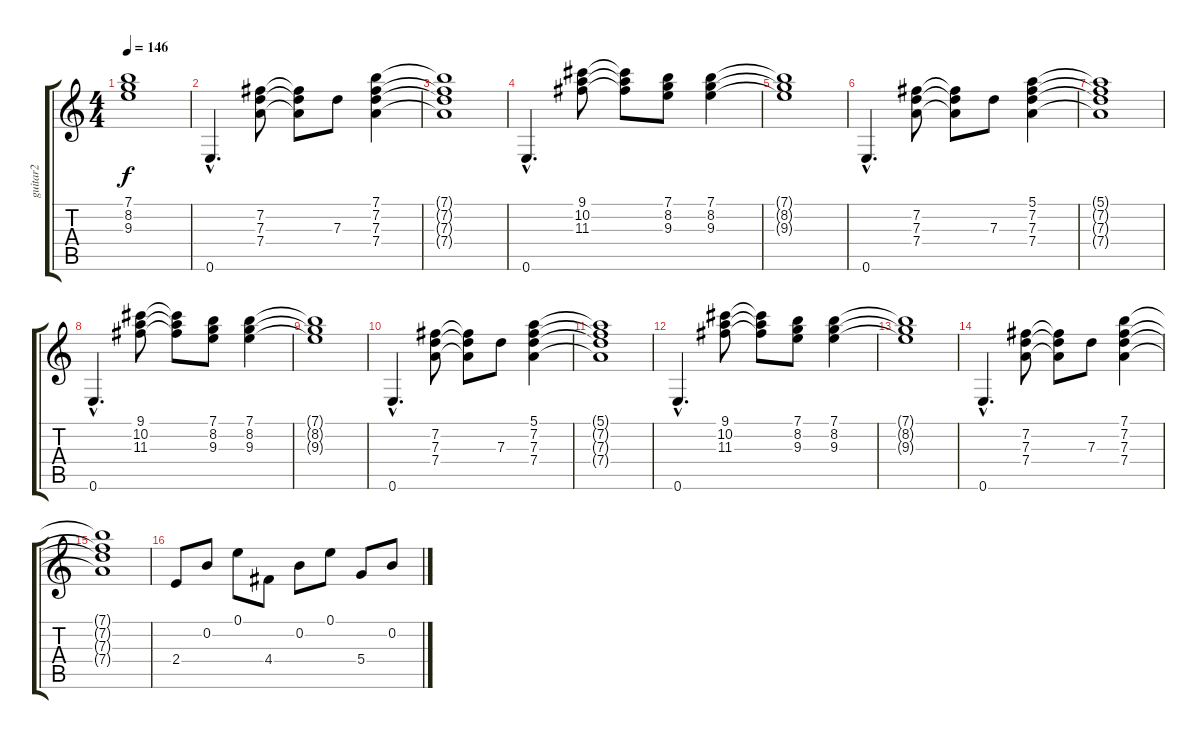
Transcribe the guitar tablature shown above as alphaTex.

\track ("guitar2" "guitar2") {instrument overdrivenguitar}
\staff {score tabs}
\tuning (E4 B3 G3 D3 A2 E2) {hide}
\ts (4 4)
\tempo 146
\clef g2
\ks c
(7.1{t} 8.2{t} 9.3{t}).1{dy f} |
0.6{hac}.4{d} (7.2 7.3 7.4).8 (7.2{t} 7.3{t} 7.4{t}).8 7.3.8 (7.1 7.2 7.3 7.4).4 |
(7.1{t} 7.2{t} 7.3{t} 7.4{t}).1 |
0.6{hac}.4{d} (9.1 10.2 11.3).8 (9.1{t} 10.2{t} 11.3{t}).8 (7.1 8.2 9.3).8 (7.1 8.2 9.3).4 |
(7.1{t} 8.2{t} 9.3{t}).1 |
0.6{hac}.4{d} (7.2 7.3 7.4).8 (7.2{t} 7.3{t} 7.4{t}).8 7.3.8 (5.1 7.2 7.3 7.4).4 |
(5.1{t} 7.2{t} 7.3{t} 7.4{t}).1 |
0.6{hac}.4{d} (9.1 10.2 11.3).8 (9.1{t} 10.2{t} 11.3{t}).8 (7.1 8.2 9.3).8 (7.1 8.2 9.3).4 |
(7.1{t} 8.2{t} 9.3{t}).1 |
0.6{hac}.4{d} (7.2 7.3 7.4).8 (7.2{t} 7.3{t} 7.4{t}).8 7.3.8 (5.1 7.2 7.3 7.4).4 |
(5.1{t} 7.2{t} 7.3{t} 7.4{t}).1 |
0.6{hac}.4{d} (9.1 10.2 11.3).8 (9.1{t} 10.2{t} 11.3{t}).8 (7.1 8.2 9.3).8 (7.1 8.2 9.3).4 |
(7.1{t} 8.2{t} 9.3{t}).1 |
0.6{hac}.4{d} (7.2 7.3 7.4).8 (7.2{t} 7.3{t} 7.4{t}).8 7.3.8 (7.1 7.2 7.3 7.4).4 |
(7.1{t} 7.2{t} 7.3{t} 7.4{t}).1 |
2.4.8 0.2.8 0.1.8 4.4.8 0.2.8 0.1.8 5.4.8 0.2.8
